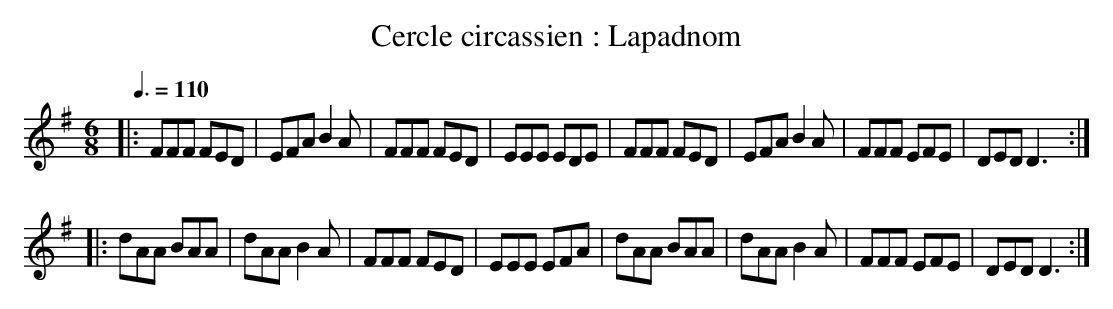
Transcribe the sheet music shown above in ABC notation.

X:1
T:Cercle circassien : Lapadnom
M:6/8
L:1/8
Q:3/8=110
K:G
|: FFF FED|EFA B2 A| FFF FED|EEE EDE|FFF FED|EFA B2 A|FFF EFE|DED D3 ::
dAA BAA|dAA B2 A|FFF FED|EEE EFA|dAA BAA|dAA B2 A|FFF EFE|DED D3 :|
